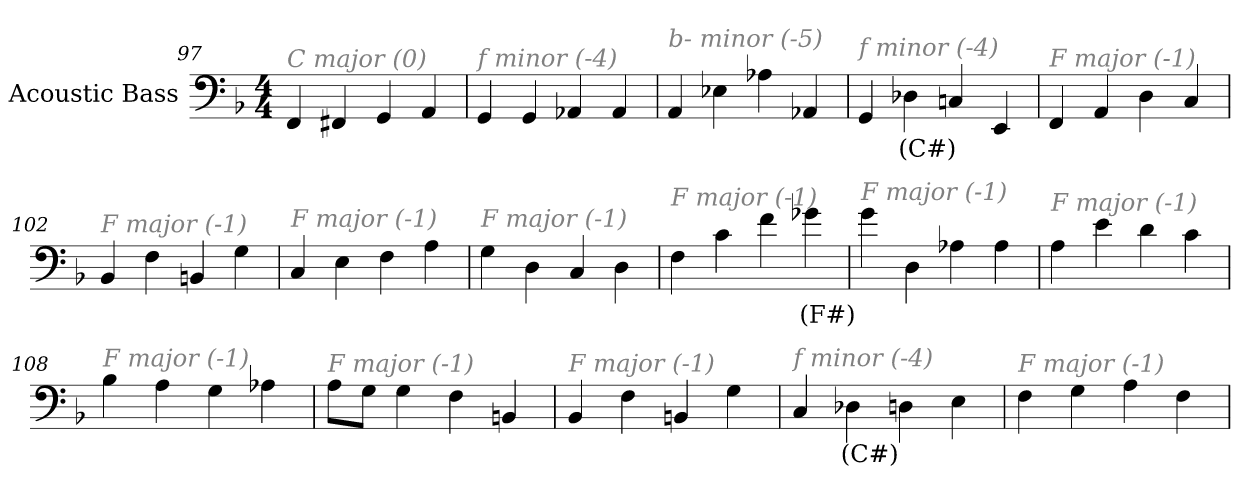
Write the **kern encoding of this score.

**kern	**text
*part1	*part1
*staff1	*staff1
*I"Acoustic Bass	*
*clefF4	*
*ITrd7c12	*
*k[b-]	*
*F:	*
*M4/4	*
=97	=97
!LO:TX:i:color=#808080:t=C major (0)	!
4FFF	.
4FFF#X	.
4GGG	.
4AAA	.
=98	=98
!LO:TX:i:color=#808080:t=f minor (-4)	!
4GGG	.
4GGG	.
4AAA-X	.
4AAA-	.
=99	=99
!LO:TX:i:color=#808080:t=b- minor (-5)	!
4AAA	.
4EE-X	.
4AA-X	.
4AAA-X	.
=100	=100
!LO:TX:i:color=#808080:t=f minor (-4)	!
4GGG	.
4DD-Xi	(C#)
4CCn	.
4EEE	.
=101	=101
!LO:TX:i:color=#808080:t=F major (-1)	!
4FFF	.
4AAA	.
4DD	.
4CC	.
=102	=102
!LO:TX:i:color=#808080:t=F major (-1)	!
4BBB-	.
4FF	.
4BBBn	.
4GG	.
=103	=103
!LO:TX:i:color=#808080:t=F major (-1)	!
4CC	.
4EE	.
4FF	.
4AA	.
=104	=104
!LO:TX:i:color=#808080:t=F major (-1)	!
4GG	.
4DD	.
4CC	.
4DD	.
=105	=105
!LO:TX:i:color=#808080:t=F major (-1)	!
4FF	.
4C	.
4F	.
4G-Xi	(F#)
=106	=106
!LO:TX:i:color=#808080:t=F major (-1)	!
4G	.
4DD	.
4AA-X	.
4AA-	.
=107	=107
!LO:TX:i:color=#808080:t=F major (-1)	!
4AA	.
4E	.
4D	.
4C	.
=108	=108
!LO:TX:i:color=#808080:t=F major (-1)	!
4BB-	.
4AA	.
4GG	.
4AA-X	.
=109	=109
!LO:TX:i:color=#808080:t=F major (-1)	!
8AAL	.
8GGJ	.
4GG	.
4FF	.
4BBBn	.
=110	=110
!LO:TX:i:color=#808080:t=F major (-1)	!
4BBB-	.
4FF	.
4BBBn	.
4GG	.
=111	=111
!LO:TX:i:color=#808080:t=f minor (-4)	!
4CC	.
4DD-Xi	(C#)
4DD	.
4EE	.
=112	=112
!LO:TX:i:color=#808080:t=F major (-1)	!
4FF	.
4GG	.
4AA	.
4FF	.
=	=
*-	*-
